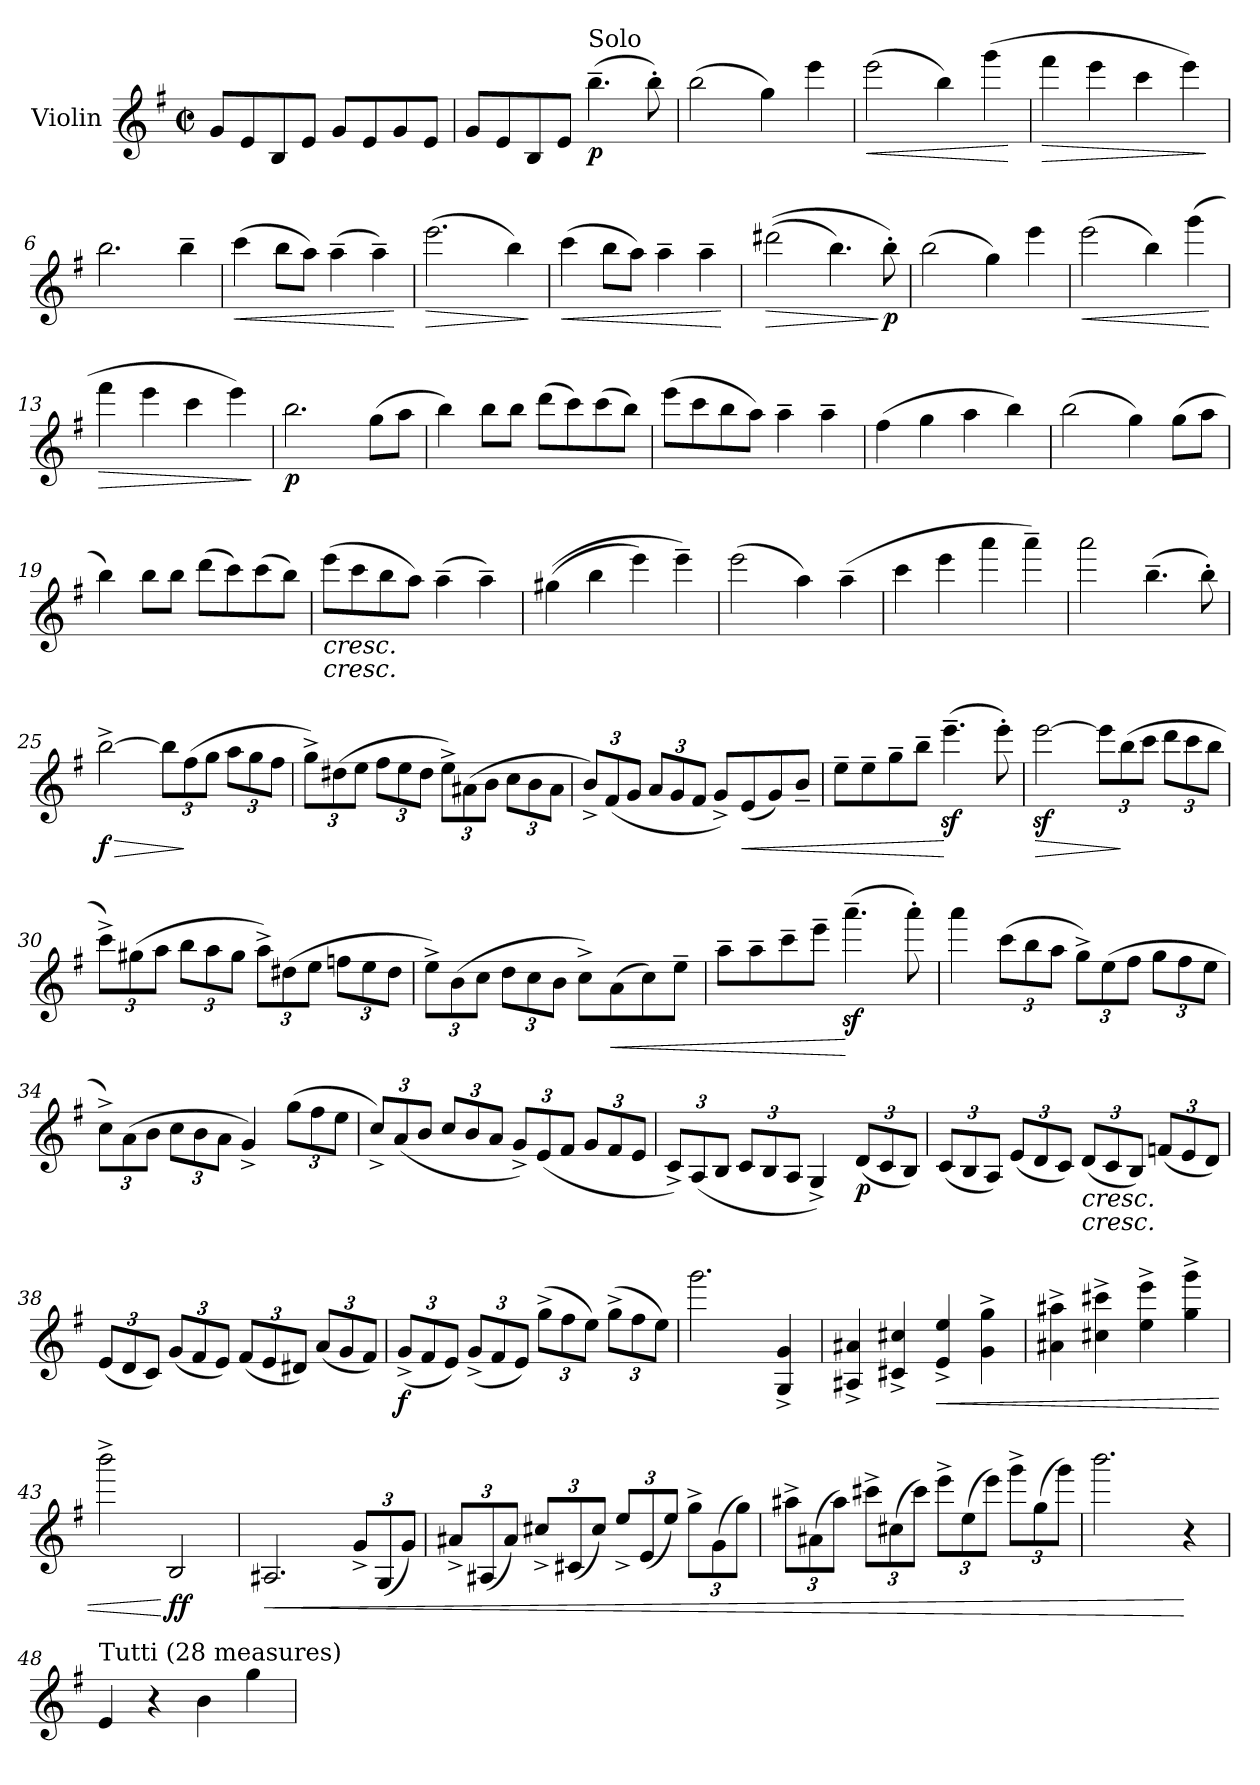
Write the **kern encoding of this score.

**kern	**dynam
*part1	*part1
*staff1	*staff1
*I"Violin	*
*I'Vln.	*
*clefG2	*
*k[f#]	*
*M2/2	*
*met(c|)	*
*MM204	*
=1	=1
8g!/L	.
8e!/	.
8B!/	.
8e!/J	.
8g!/L	.
8e!/	.
8g!/	.
8e!/J	.
=2	=2
8g!/L	.
8e!/	.
8B!/	.
8e!/J	.
!LO:TX:a:t=Solo	!
!	!LO:DY:b
(>4.bb~\	p
8bb'\)	.
=3	=3
(>2bb\	.
4gg\)	.
4eee\	.
=4	=4
!	!LO:HP:b
(>2eee\	<
4bb\)	.
(>4ggg\	.
.	[
=5	=5
!	!LO:HP:b
4fff#\	>
4eee\	.
4ccc\	.
4eee\)	.
.	]
=6	=6
2.bb\	.
4bb~\	.
=7	=7
!	!LO:HP:b
(>4ccc\	<
8bb\L	.
8aa\J)	.
(>4aa~\	.
4aa~\)	.
.	[
=8	=8
!	!LO:HP:b
(>2.eee\	>
4bb\)	.
.	]
!!LO:LB:g=z
=9	=9
!	!LO:HP:b
(>4ccc\	<
8bb\L	.
8aa\J)	.
4aa~\	.
4aa~\	.
.	[
=10	=10
!	!LO:HP:b
(>(>2ddd#X\	>
4.bb\)	.
!	!LO:DY:n=1:b
8bb'\)	] p
=11	=11
(>2bb\	.
4gg\)	.
4eee\	.
=12	=12
!	!LO:HP:b
(>2eee\	<
4bb\)	.
(>4ggg\	.
.	[
=13	=13
!	!LO:HP:b
4fff#\	>
4eee\	.
4ccc\	.
4eee\)	.
.	]
=14	=14
!	!LO:DY:b
2.bb\	p
(>8gg\L	.
8aa\J	.
=15	=15
4bb\)	.
8bb\L	.
8bb\J	.
(>8ddd\L	.
8ccc\)	.
(>8ccc\	.
8bb\J)	.
!!LO:LB:g=z
=16	=16
(>8eee\L	.
8ccc\	.
8bb\	.
8aa\J)	.
4aa~\	.
4aa~\	.
=17	=17
(>4ff#\	.
4gg\	.
4aa\	.
4bb\)	.
=18	=18
(>2bb\	.
4gg\)	.
(>8gg\L	.
8aa\J	.
=19	=19
4bb\)	.
8bb\L	.
8bb\J	.
(>8ddd\L	.
8ccc\)	.
(>8ccc\	.
8bb\J)	.
=20	=20
!LO:TX:b:i:t=cresc.	!
!LO:TX:b:i:t=cresc.	!
(>8eee\L	.
8ccc\	.
8bb\	.
8aa\J)	.
(>4aa~\	.
4aa~\)	.
=21	=21
(>(>4gg#X\	.
4bb\	.
4eee\)	.
4eee~\)	.
=22	=22
(>2eee\	.
4aa\)	.
(>4aa~\	.
!!LO:LB:g=z
=23	=23
4ccc\	.
4eee\	.
4aaa\	.
4aaa~\)	.
=24	=24
2aaa\	.
(>4.bb~\	.
8bb'\)	.
=25	=25
!	!LO:HP:b
!	!LO:DY:n=1:b
[2bb^\	> f
*Xbrackettup	*
12bb\L]	.
(>12ff#\	]
12gg\J	.
12aa\L	.
12gg\	.
12ff#\J	.
=26	=26
12gg^\L)	.
(>12dd#X\	.
12ee\J	.
12ff#\L	.
12ee\	.
12dd#\J	.
12ee^\L)	.
(>12a#X\	.
12b\J	.
12cc\L	.
12b\	.
12a#\J	.
=27	=27
12b^/L)	.
(<12f#/	.
12g/J	.
12a/L	.
12g/	.
12f#/J	.
8g^/L)	.
!	!LO:HP:b
(<8e/	<
8g/)	.
8b~/J	.
!!LO:LB:g=z
=28	=28
8ee~\L	.
8ee~\	.
8gg~\	.
8bb~\J	.
(>4.eeez<~\	[
8eee'\)	.
=29	=29
!	!LO:HP:b
[2eeez<\	>
12eee\L]	.
(>12bb\	]
12ccc\J	.
12ddd\L	.
12ccc\	.
12bb\J	.
=30	=30
12ccc^\L)	.
(>12gg#X\	.
12aa\J	.
12bb\L	.
12aa\	.
12gg#\J	.
12aa^\L)	.
(>12dd#X\	.
12ee\J	.
12ffn\L	.
12ee\	.
12dd#\J	.
=31	=31
12ee^\L)	.
(>12b\	.
12cc\J	.
12dd\L	.
12cc\	.
12b\J	.
8cc^\L)	.
!	!LO:HP:b
(>8a\	<
8cc\)	.
8ee~\J	.
!!LO:LB:g=z
=32	=32
8aa~\L	.
8aa~\	.
8ccc~\	.
8eee~\J	.
(>4.aaaz<~\	[
8aaa'\)	.
=33	=33
4aaa\	.
(>12ccc\L	.
12bb\	.
12aa\J	.
12gg^\L)	.
(>12ee\	.
12ff#\J	.
12gg\L	.
12ff#\	.
12ee\J	.
=34	=34
12cc^\L)	.
(>12a\	.
12b\J	.
12cc\L	.
12b\	.
12a\J	.
4g^/)	.
(>12gg\L	.
12ff#\	.
12ee\J	.
=35	=35
12cc^/L)	.
(<12a/	.
12b/J	.
12cc/L	.
12b/	.
12a/J	.
12g^/L)	.
(<12e/	.
12f#/J	.
12g/L	.
12f#/	.
12e/J	.
!!LO:LB:g=z
=36	=36
12c^/L)	.
(<12A/	.
12B/J	.
12c/L	.
12B/	.
12A/J	.
4G^/)	.
!	!LO:DY:b
(<12d/L	p
12c/	.
12B/J)	.
=37	=37
(<12c/L	.
12B/	.
12A/J)	.
(<12e/L	.
12d/	.
12c/J)	.
!LO:TX:b:i:t=cresc.	!
!LO:TX:b:i:t=cresc.	!
(<12d/L	.
12c/	.
12B/J)	.
(<12fn/L	.
12e/	.
12d/J)	.
=38	=38
(<12e/L	.
12d/	.
12c/J)	.
(<12g/L	.
12f#/	.
12e/J)	.
(<12f#/L	.
12e/	.
12d#X/J)	.
(<12a/L	.
12g/	.
12f#/J)	.
!!LO:LB:g=z
=39	=39
!	!LO:DY:b
(<12g^/L	f
12f#/	.
12e/J)	.
(<12g^/L	.
12f#/	.
12e/J)	.
(>12gg^\L	.
12ff#\	.
12ee\J)	.
(>12gg^\L	.
12ff#\	.
12ee\J)	.
=40	=40
2.ggg\	.
4G/^ 4g/^	.
=41	=41
4A#X/^ 4a#X/^	.
4c#X/^ 4cc#X/^	.
!	!LO:HP:b
4e/^ 4ee/^	<
4g\^ 4gg\^	.
=42	=42
4a#X\^ 4aa#X\^	.
4cc#X\^ 4ccc#X\^	.
4ee\^ 4eee\^	.
4gg\^ 4ggg\^	.
=43	=43
2bbb^\	.
!	!LO:DY:n=1:b
2B/	[ ff
=44	=44
!	!LO:HP:b
2.A#X/	<
12g^/L	.
(<12G/	.
12g/J)	.
!!LO:PB:g=z
=45	=45
12a#X^/L	.
(<12A#X/	.
12a#/J)	.
12cc#X^/L	.
(<12c#X/	.
12cc#/J)	.
12ee^/L	.
(<12e/	.
12ee/J)	.
12gg^\L	.
(>12g\	.
12gg\J)	.
=46	=46
12aa#X^\L	.
(>12a#X\	.
12aa#\J)	.
12ccc#X^\L	.
(>12cc#X\	.
12ccc#\J)	.
12eee^\L	.
(>12ee\	.
12eee\J)	.
12ggg^\L	.
(>12gg\	.
12ggg\J)	.
=47	=47
2.bbb\	.
4r	[
=48	=48
!LO:TX:a:t=Tutti (28 measures)	!
4e!/	.
4r	.
4b!\	.
4gg!\	.
=	=
*-	*-
